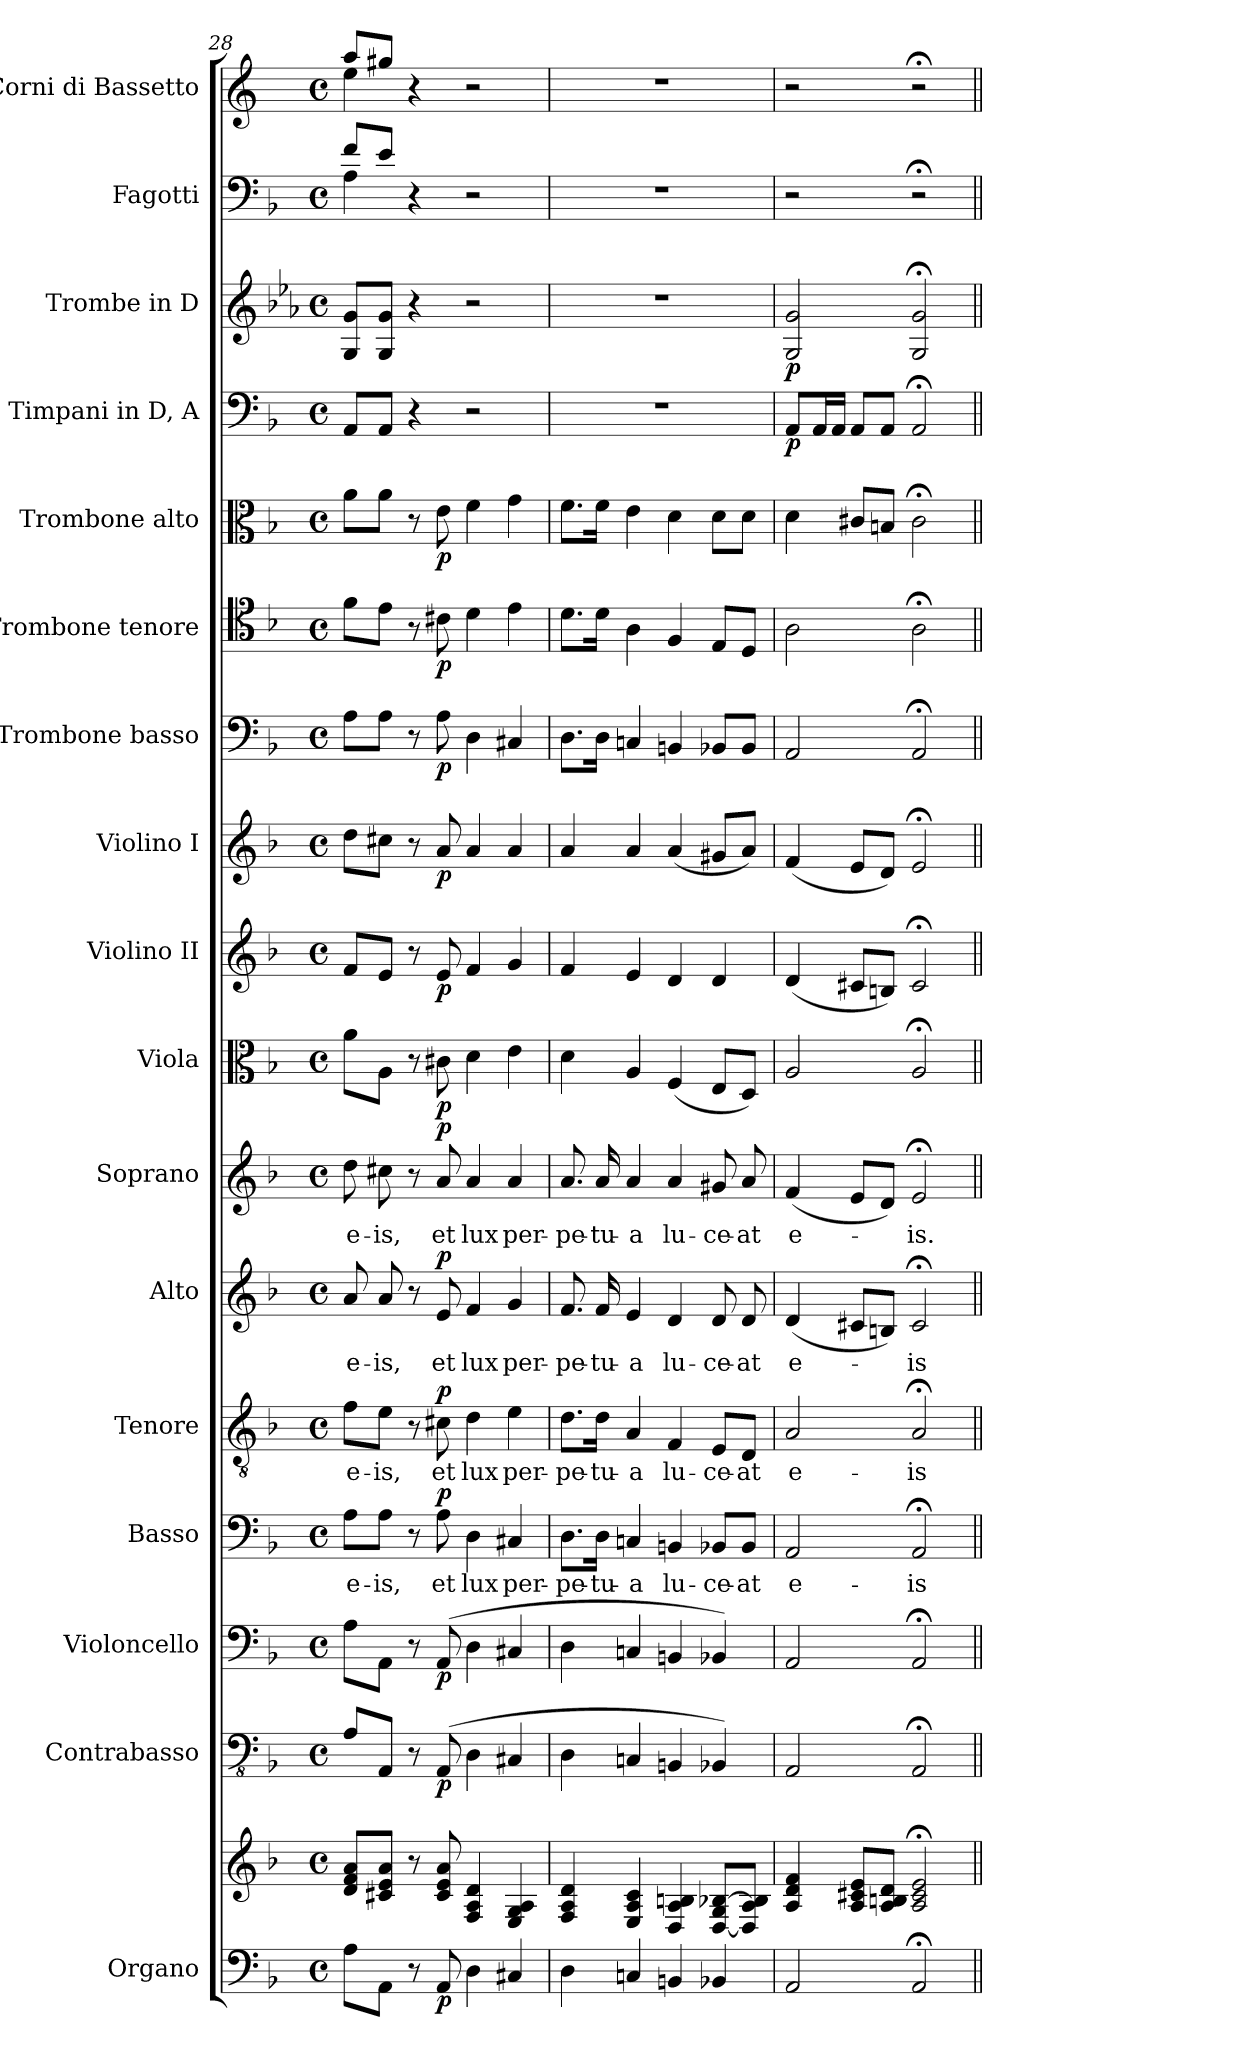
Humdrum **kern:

**kern	**kern	**dynam	**kern	**dynam	**kern	**dynam	**kern	**text	**dynam	**kern	**text	**dynam	**kern	**text	**dynam	**kern	**text	**dynam	**kern	**dynam	**kern	**dynam	**kern	**dynam	**kern	**dynam	**kern	**dynam	**kern	**dynam	**kern	**dynam	**kern	**dynam	**kern	**kern
*part17	*part17	*part17	*part16	*part16	*part15	*part15	*part14	*part14	*part14	*part13	*part13	*part13	*part12	*part12	*part12	*part11	*part11	*part11	*part10	*part10	*part9	*part9	*part8	*part8	*part7	*part7	*part6	*part6	*part5	*part5	*part4	*part4	*part3	*part3	*part2	*part1
*staff18	*staff17	*staff17/18	*staff16	*staff16	*staff15	*staff15	*staff14	*staff14	*staff14	*staff13	*staff13	*staff13	*staff12	*staff12	*staff12	*staff11	*staff11	*staff11	*staff10	*staff10	*staff9	*staff9	*staff8	*staff8	*staff7	*staff7	*staff6	*staff6	*staff5	*staff5	*staff4	*staff4	*staff3	*staff3	*staff2	*staff1
*I"Organo	*	*	*I"Contrabasso	*	*I"Violoncello	*	*I"Basso	*	*	*I"Tenore	*	*	*I"Alto	*	*	*I"Soprano	*	*	*I"Viola	*	*I"Violino II	*	*I"Violino I	*	*I"Trombone basso	*	*I"Trombone tenore	*	*I"Trombone alto	*	*I"Timpani in D, A	*	*I"Trombe in D	*	*I"Fagotti	*I"Corni di Bassetto
*I'Org.	*	*	*I'Cb.	*	*I'Vc.	*	*I'B.	*	*	*I'T.	*	*	*I'A.	*	*	*I'S.	*	*	*I'Vla.	*	*I'Vln. II	*	*I'Vln. I	*	*I'Tbn. B	*	*I'Tbn. T	*	*I'Tbn. A	*	*I'Timp.	*	*I'Tr. in D	*	*I'Fag.	*I'Cor. di B.
*clefF4	*clefG2	*	*clefFv4	*	*clefF4	*	*clefF4	*	*	*clefGv2	*	*	*clefG2	*	*	*clefG2	*	*	*clefC3	*	*clefG2	*	*clefG2	*	*clefF4	*	*clefC4	*	*clefC3	*	*clefF4	*	*clefG2	*	*clefF4	*clefG2
*	*	*	*	*	*	*	*	*	*	*	*	*	*	*	*	*	*	*	*	*	*	*	*	*	*	*	*	*	*	*	*	*	*ITrd-1c-2	*	*	*ITrd4c7
*k[b-]	*k[b-]	*	*k[b-]	*	*k[b-]	*	*k[b-]	*	*	*k[b-]	*	*	*k[b-]	*	*	*k[b-]	*	*	*k[b-]	*	*k[b-]	*	*k[b-]	*	*k[b-]	*	*k[b-]	*	*k[b-]	*	*k[b-]	*	*k[b-]	*	*k[b-]	*k[b-]
*M4/4	*M4/4	*	*M4/4	*	*M4/4	*	*M4/4	*	*	*M4/4	*	*	*M4/4	*	*	*M4/4	*	*	*M4/4	*	*M4/4	*	*M4/4	*	*M4/4	*	*M4/4	*	*M4/4	*	*M4/4	*	*M4/4	*	*M4/4	*M4/4
*met(c)	*met(c)	*	*met(c)	*	*met(c)	*	*met(c)	*	*	*met(c)	*	*	*met(c)	*	*	*met(c)	*	*	*met(c)	*	*met(c)	*	*met(c)	*	*met(c)	*	*met(c)	*	*met(c)	*	*met(c)	*	*met(c)	*	*met(c)	*met(c)
=28	=28	=28	=28	=28	=28	=28	=28	=28	=28	=28	=28	=28	=28	=28	=28	=28	=28	=28	=28	=28	=28	=28	=28	=28	=28	=28	=28	=28	=28	=28	=28	=28	=28	=28	=28	=28
!	!	!	!	!	!	!	!	!LO:LY:b	!	!	!LO:LY:b	!	!	!LO:LY:b	!	!	!LO:LY:b	!	!	!	!	!	!	!	!	!	!	!	!	!	!	!	!	!	!	!
*	*	*	*	*	*	*	*	*	*	*	*	*	*	*	*	*	*	*	*	*	*	*	*	*	*	*	*	*	*	*	*	*	*	*	*^	*^
8A\L	8d/ 8f/ 8a/L	.	8AA/L	.	8A\L	.	8A\L	e-	.	8f\L	e-	.	8a/	e-	.	8dd\	e-	.	8a\L	.	8f/L	.	8dd\L	.	8A\L	.	8f\L	.	8a\L	.	8AA/L	.	8A/ 8a/L	.	8f/L	4A\	8dd/L	4a\
!	!	!	!	!	!	!	!	!LO:LY:b	!	!	!LO:LY:b	!	!	!LO:LY:b	!	!	!LO:LY:b	!	!	!	!	!	!	!	!	!	!	!	!	!	!	!	!	!	!	!	!	!
8AA\J	8c#X/ 8e/ 8a/J	.	8AAA/J	.	8AA\J	.	8A\J	-is,	.	8e\J	-is,	.	8a/	-is,	.	8cc#X\	-is,	.	8A\J	.	8e/J	.	8cc#X\J	.	8A\J	.	8e\J	.	8a\J	.	8AA/J	.	8A/ 8a/J	.	8e/J	.	8cc#X/J	.
8r	8r	.	8r	.	8r	.	8r	.	.	8r	.	.	8r	.	.	8r	.	.	8r	.	8r	.	8r	.	8r	.	8r	.	8r	.	4r	.	4r	.	4r	2.ryy	4r	2.ryy
!	!	!LO:DY:b=2	!	!LO:DY:b	!	!LO:DY:b	!	!LO:LY:b	!LO:DY:a	!	!LO:LY:b	!LO:DY:a	!	!LO:LY:b	!LO:DY:a	!	!LO:LY:b	!LO:DY:a	!	!LO:DY:b	!	!LO:DY:b	!	!LO:DY:b	!	!LO:DY:b	!	!LO:DY:b	!	!LO:DY:b	!	!	!	!	!	!	!	!
8AA/	8c#/ 8e/ 8a/	p	(>8AAA/	p	(>8AA/	p	8A\	et	p	8c#X\	et	p	8e/	et	p	8a/	et	p	8c#X\	p	8e/	p	8a/	p	8A\	p	8c#X\	p	8e\	p	.	.	.	.	.	.	.	.
!	!	!	!	!	!	!	!	!LO:LY:b	!	!	!LO:LY:b	!	!	!LO:LY:b	!	!	!LO:LY:b	!	!	!	!	!	!	!	!	!	!	!	!	!	!	!	!	!	!	!	!	!
4D\	4F/ 4A/ 4d/	.	4DD\	.	4D\	.	4D\	lux	.	4d\	lux	.	4f/	lux	.	4a/	lux	.	4d\	.	4f/	.	4a/	.	4D\	.	4d\	.	4f\	.	2r	.	2r	.	2r	.	2r	.
!	!	!	!	!	!	!	!	!LO:LY:b	!	!	!LO:LY:b	!	!	!LO:LY:b	!	!	!LO:LY:b	!	!	!	!	!	!	!	!	!	!	!	!	!	!	!	!	!	!	!	!	!
4C#X/	4E/ 4G/ 4A/	.	4CC#X/	.	4C#X/	.	4C#X/	per-	.	4e\	per-	.	4g/	per-	.	4a/	per-	.	4e\	.	4g/	.	4a/	.	4C#X/	.	4e\	.	4g\	.	.	.	.	.	.	.	.	.
*	*	*	*	*	*	*	*	*	*	*	*	*	*	*	*	*	*	*	*	*	*	*	*	*	*	*	*	*	*	*	*	*	*	*	*v	*v	*	*
*	*	*	*	*	*	*	*	*	*	*	*	*	*	*	*	*	*	*	*	*	*	*	*	*	*	*	*	*	*	*	*	*	*	*	*	*v	*v
=29	=29	=29	=29	=29	=29	=29	=29	=29	=29	=29	=29	=29	=29	=29	=29	=29	=29	=29	=29	=29	=29	=29	=29	=29	=29	=29	=29	=29	=29	=29	=29	=29	=29	=29	=29	=29
!	!	!	!	!	!	!	!	!LO:LY:b	!	!	!LO:LY:b	!	!	!LO:LY:b	!	!	!LO:LY:b	!	!	!	!	!	!	!	!	!	!	!	!	!	!	!	!	!	!	!
4D\	4F/ 4A/ 4d/	.	4DD\	.	4D\	.	8.D\L	-pe-	.	8.d\L	-pe-	.	8.f/	-pe-	.	8.a/	-pe-	.	4d\	.	4f/	.	4a/	.	8.D\L	.	8.d\L	.	8.f\L	.	1r	.	1r	.	1r	1r
!	!	!	!	!	!	!	!	!LO:LY:b	!	!	!LO:LY:b	!	!	!LO:LY:b	!	!	!LO:LY:b	!	!	!	!	!	!	!	!	!	!	!	!	!	!	!	!	!	!	!
.	.	.	.	.	.	.	16D\Jk	-tu-	.	16d\Jk	-tu-	.	16f/	-tu-	.	16a/	-tu-	.	.	.	.	.	.	.	16D\Jk	.	16d\Jk	.	16f\Jk	.	.	.	.	.	.	.
!	!	!	!	!	!	!	!	!LO:LY:b	!	!	!LO:LY:b	!	!	!LO:LY:b	!	!	!LO:LY:b	!	!	!	!	!	!	!	!	!	!	!	!	!	!	!	!	!	!	!
4Cn/	4E/ 4A/ 4c/	.	4CCn/	.	4Cn/	.	4Cn/	-a	.	4A/	-a	.	4e/	-a	.	4a/	-a	.	4A/	.	4e/	.	4a/	.	4Cn/	.	4A\	.	4e\	.	.	.	.	.	.	.
!	!	!	!	!	!	!	!	!LO:LY:b	!	!	!LO:LY:b	!	!	!LO:LY:b	!	!	!LO:LY:b	!	!	!	!	!	!	!	!	!	!	!	!	!	!	!	!	!	!	!
4BBn/	4D/ 4A/ 4Bn/	.	4BBBn/	.	4BBn/	.	4BBn/	lu-	.	4F/	lu-	.	4d/	lu-	.	4a/	lu-	.	(<4F/	.	4d/	.	(<4a/	.	4BBn/	.	4F/	.	4d\	.	.	.	.	.	.	.
!	!	!	!	!	!	!	!	!LO:LY:b	!	!	!LO:LY:b	!	!	!LO:LY:b	!	!	!LO:LY:b	!	!	!	!	!	!	!	!	!	!	!	!	!	!	!	!	!	!	!
4BB-X/	[8D/ 8G/ [8B-X/L	.	4BBB-X/)	.	4BB-X/)	.	8BB-X/L	-ce-	.	8E/L	-ce-	.	8d/	-ce-	.	8g#X/	-ce-	.	8E/L	.	4d/	.	8g#X/L	.	8BB-X/L	.	8E/L	.	8d\L	.	.	.	.	.	.	.
!	!	!	!	!	!	!	!	!LO:LY:b	!	!	!LO:LY:b	!	!	!LO:LY:b	!	!	!LO:LY:b	!	!	!	!	!	!	!	!	!	!	!	!	!	!	!	!	!	!	!
.	8D]/ 8A/ 8B-]/J	.	.	.	.	.	8BB-/J	-at	.	8D/J	-at	.	8d/	-at	.	8a/	-at	.	8D/J)	.	.	.	8a/J)	.	8BB-/J	.	8D/J	.	8d\J	.	.	.	.	.	.	.
!!LO:LB:g=z
=30	=30	=30	=30	=30	=30	=30	=30	=30	=30	=30	=30	=30	=30	=30	=30	=30	=30	=30	=30	=30	=30	=30	=30	=30	=30	=30	=30	=30	=30	=30	=30	=30	=30	=30	=30	=30
!	!	!	!	!	!	!	!	!LO:LY:b	!	!	!LO:LY:b	!	!	!LO:LY:b	!	!	!LO:LY:b	!	!	!	!	!	!	!	!	!	!	!	!	!	!	!LO:DY:b	!	!LO:DY:b	!	!
2AA/	4A/ 4d/ 4f/	.	2AAA/	.	2AA/	.	2AA/	e-	.	2A/	e-	.	(<4d/	e-	.	(<4f/	e-	.	2A/	.	(<4d/	.	(<4f/	.	2AA/	.	2A\	.	4d\	.	8AA/L	p	2A/ 2a/	p	2r	2r
.	.	.	.	.	.	.	.	.	.	.	.	.	.	.	.	.	.	.	.	.	.	.	.	.	.	.	.	.	.	.	16AA/L	.	.	.	.	.
.	.	.	.	.	.	.	.	.	.	.	.	.	.	.	.	.	.	.	.	.	.	.	.	.	.	.	.	.	.	.	16AA/JJ	.	.	.	.	.
.	8A/ 8c#X/ 8e/L	.	.	.	.	.	.	.	.	.	.	.	8c#X/L	.	.	8e/L	.	.	.	.	8c#X/L	.	8e/L	.	.	.	.	.	8c#X/L	.	8AA/L	.	.	.	.	.
.	8A/ 8Bn/ 8d/J	.	.	.	.	.	.	.	.	.	.	.	8Bn/J)	.	.	8d/J)	.	.	.	.	8Bn/J)	.	8d/J)	.	.	.	.	.	8Bn/J	.	8AA/J	.	.	.	.	.
!	!	!	!	!	!	!	!	!LO:LY:b	!	!	!LO:LY:b	!	!	!LO:LY:b	!	!	!LO:LY:b	!	!	!	!	!	!	!	!	!	!	!	!	!	!	!	!	!	!	!
2AA;</	2A/;< 2c#/;< 2e/;<	.	2AAA;</	.	2AA;</	.	2AA;</	-is	.	2A;</	-is	.	2c#;</	-is	.	2e;</	-is.	.	2A;</	.	2c#;</	.	2e;</	.	2AA;</	.	2A;<\	.	2c#;<\	.	2AA;</	.	2A/;< 2a/;<	.	2r;<	2r;<
=||	=||	=||	=||	=||	=||	=||	=||	=||	=||	=||	=||	=||	=||	=||	=||	=||	=||	=||	=||	=||	=||	=||	=||	=||	=||	=||	=||	=||	=||	=||	=||	=||	=||	=||	=||	=||
*-	*-	*-	*-	*-	*-	*-	*-	*-	*-	*-	*-	*-	*-	*-	*-	*-	*-	*-	*-	*-	*-	*-	*-	*-	*-	*-	*-	*-	*-	*-	*-	*-	*-	*-	*-	*-
